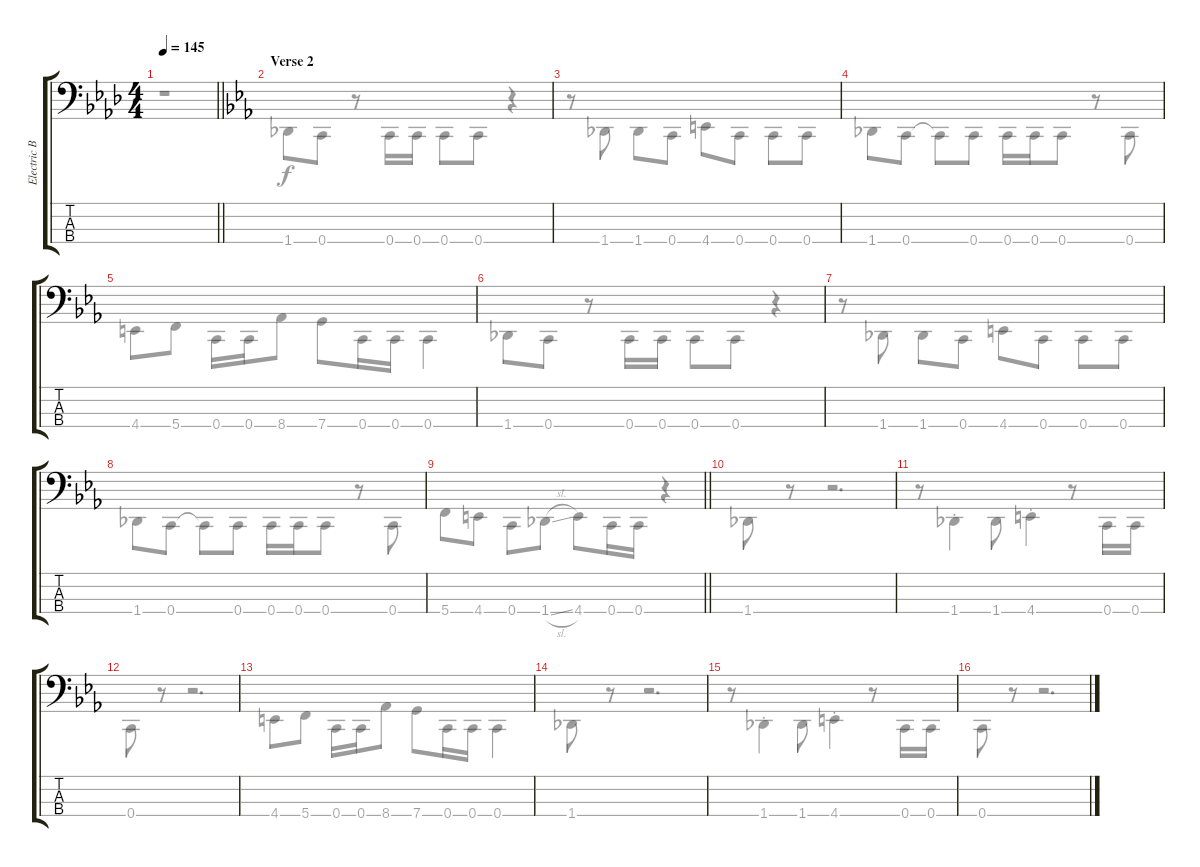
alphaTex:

\track ("Electric Bass" "Electric B") {instrument electricbasspick}
\staff {score tabs}
\tuning (F2 C2 G1 C1) {hide}
\voice
\ts (4 4)
\tempo 145
\clef f4
\barLineRight lightlight
\ks fminor
|
\section ("" "Verse 2")
\ks cminor
|
|
|
|
|
|
|
\barLineRight lightlight
|
\section ("" "")
|
|
|
|
|
|
\voice
\clef f4
\barLineRight lightlight
\ks fminor
r.1{dy f} |
\ks cminor
1.4.8 0.4.8 r.8 0.4.16 0.4.16 0.4.8 0.4.8 r.4 |
r.8 1.4.8 1.4.8 0.4.8 4.4.8 0.4.8 0.4.8 0.4.8 |
1.4.8 0.4.8 0.4{t}.8 0.4.8 0.4.16 0.4.16 0.4.8 r.8 0.4.8 |
4.4.8 5.4.8 0.4.16 0.4.16 8.4.8 7.4.8 0.4.16 0.4.16 0.4.4 |
1.4.8 0.4.8 r.8 0.4.16 0.4.16 0.4.8 0.4.8 r.4 |
r.8 1.4.8 1.4.8 0.4.8 4.4.8 0.4.8 0.4.8 0.4.8 |
1.4.8 0.4.8 0.4{t}.8 0.4.8 0.4.16 0.4.16 0.4.8 r.8 0.4.8 |
\barLineRight lightlight
5.4.8 4.4.8 0.4.8 1.4{sl}.8 4.4.8 0.4.16 0.4.16 r.4 |
1.4.8 r.8 r.2{d} |
r.8 1.4{st}.4 1.4.8 4.4{st}.4 r.8 0.4.16 0.4.16 |
0.4.8 r.8 r.2{d} |
4.4.8 5.4.8 0.4.16 0.4.16 8.4.8 7.4.8 0.4.16 0.4.16 0.4.4 |
1.4.8 r.8 r.2{d} |
r.8 1.4{st}.4 1.4.8 4.4{st}.4 r.8 0.4.16 0.4.16 |
0.4.8 r.8 r.2{d}
